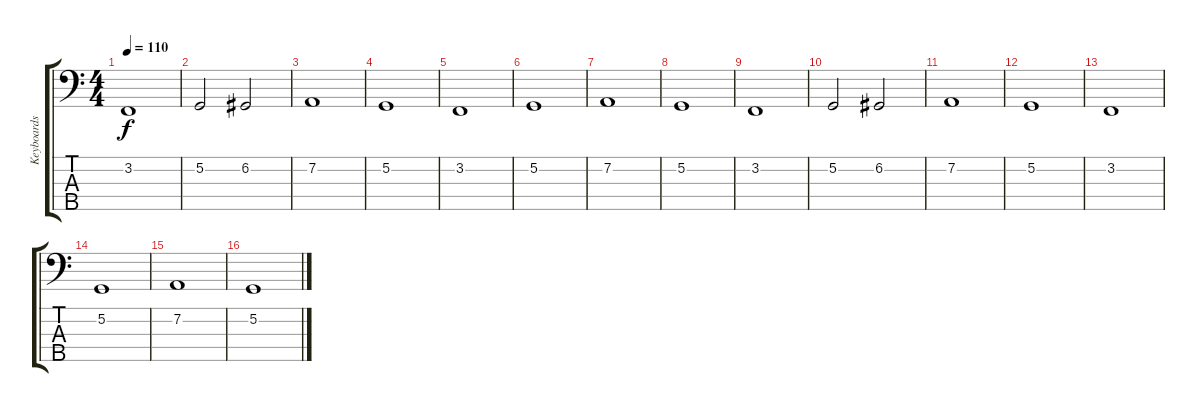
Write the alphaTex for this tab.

\track ("Keyboards" "Keyboards") {instrument pad4choir}
\staff {score tabs}
\tuning (G2 D2 A1 E1 B0) {hide}
\ts (4 4)
\tempo 110
\clef f4
\ks c
3.2.1{dy f} |
5.2.2 6.2.2 |
7.2.1 |
5.2.1 |
3.2.1 |
5.2.1 |
7.2.1 |
5.2.1 |
3.2.1 |
5.2.2 6.2.2 |
7.2.1 |
5.2.1 |
3.2.1 |
5.2.1 |
7.2.1 |
5.2.1
